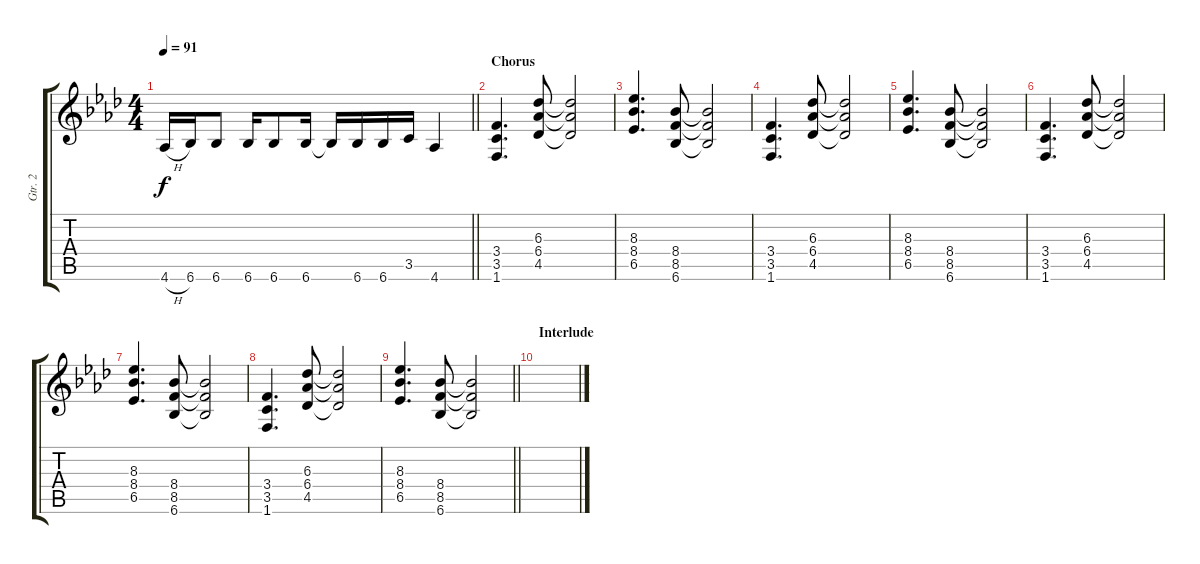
\track ("Gtr. 2" "Gtr. 2") {instrument distortionguitar}
\staff {score tabs}
\tuning (E4 B3 G3 D3 A2 E2) {hide}
\ts (4 4)
\tempo 91
\clef g2
\barLineRight lightlight
\ks fminor
4.6{h}.16{dy f} 6.6.16 6.6.8 6.6.16 6.6.8 6.6.16 6.6{t}.16 6.6.16 6.6.16 3.5.16 4.6.4 |
\section ("" "Chorus")
(3.4 3.5 1.6).4{d} (6.3 6.4 4.5).8 (6.3{t} 6.4{t} 4.5{t}).2 |
(8.3 8.4 6.5).4{d} (8.4 8.5 6.6).8 (8.4{t} 8.5{t} 6.6{t}).2 |
(3.4 3.5 1.6).4{d} (6.3 6.4 4.5).8 (6.3{t} 6.4{t} 4.5{t}).2 |
(8.3 8.4 6.5).4{d} (8.4 8.5 6.6).8 (8.4{t} 8.5{t} 6.6{t}).2 |
(3.4 3.5 1.6).4{d} (6.3 6.4 4.5).8 (6.3{t} 6.4{t} 4.5{t}).2 |
(8.3 8.4 6.5).4{d} (8.4 8.5 6.6).8 (8.4{t} 8.5{t} 6.6{t}).2 |
(3.4 3.5 1.6).4{d} (6.3 6.4 4.5).8 (6.3{t} 6.4{t} 4.5{t}).2 |
\barLineRight lightlight
(8.3 8.4 6.5).4{d} (8.4 8.5 6.6).8 (8.4{t} 8.5{t} 6.6{t}).2 |
\section ("" "Interlude")
